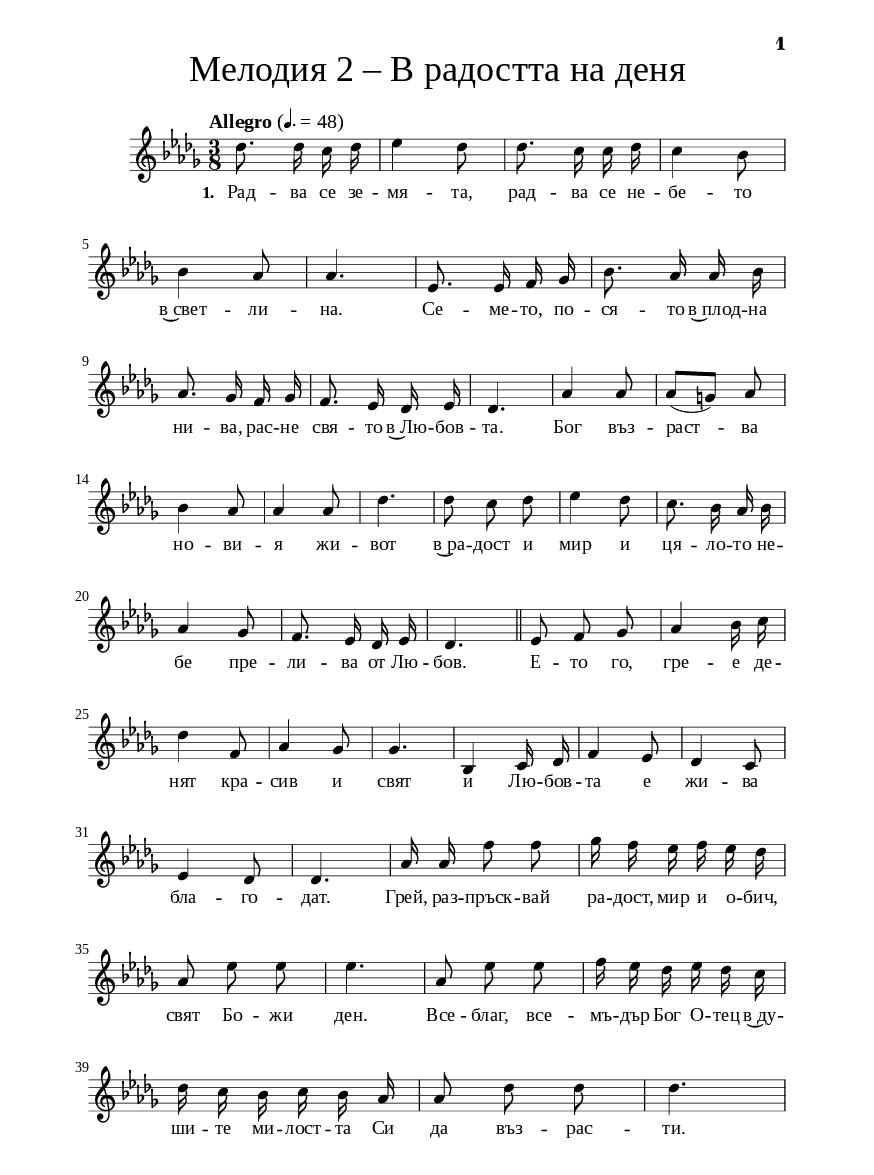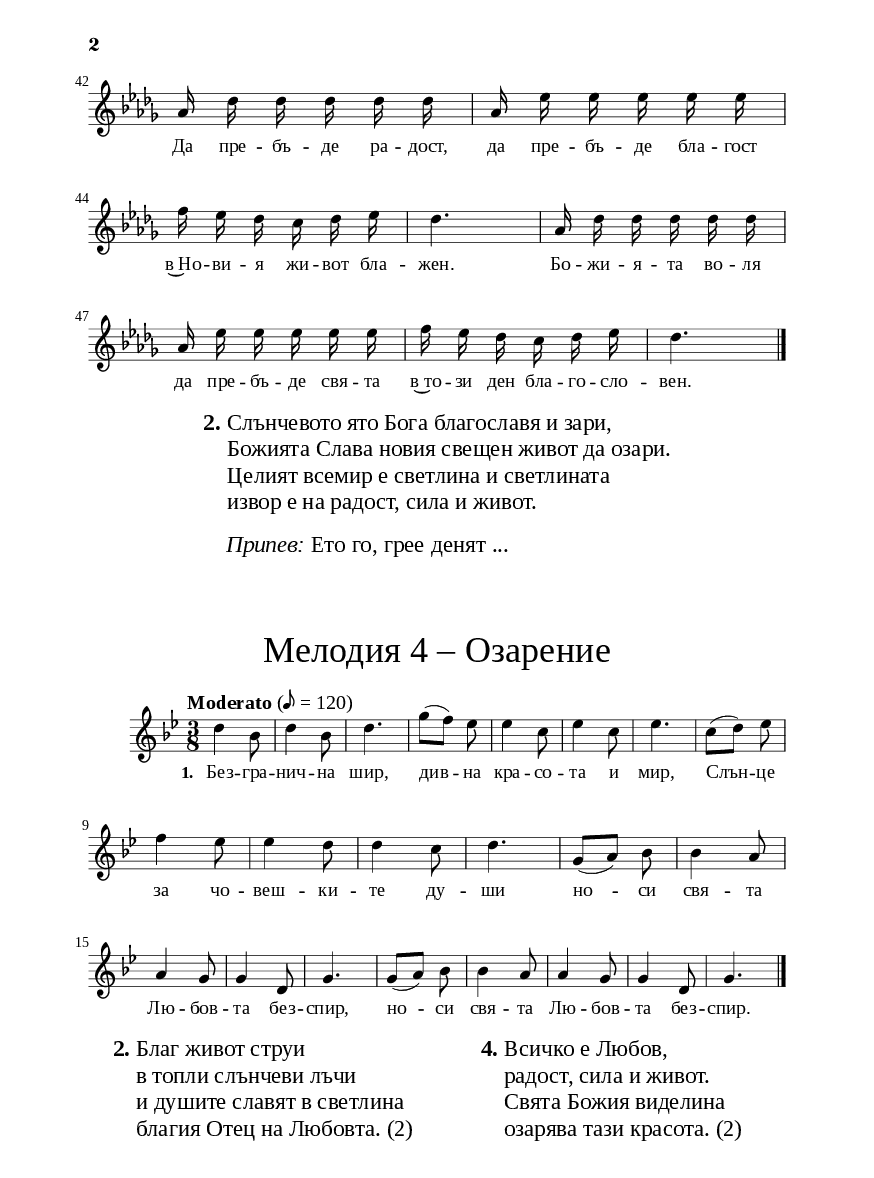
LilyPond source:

\version "2.24.4"

% include paper part and global functions
\include "include/globals.ily"

\bookpart {
  \label #'ref251_1
  \tocItem \markup "Мелодия 2 – В радостта на деня"
  \include "include/bookpart-paper.ily"
  \score {
    \include "include/score-layout.ily"

    \new Voice \absolute {
      \clef treble
      \key des \major
      \time 3/8
      \tempoFunc "Allegro" 4. "48"
      \autoBeamOff
      des''8. des''16 c''16 des''16
      | % 2
      es''4 des''8 | % 3
      des''8. c''16 c''16 des''16
      | % 4
      c''4 bes'8 \break | % 5
      bes'4  as'8 | % 6
      as'4. | % 7
      es'8.  es'16  f'16  ges'16  | % 8
      bes'8.  as'16  as'16 bes'16 \break | % 9
      as'8.  ges'16  f'16  ges'16 |
      f'8.  es'16  des'16  es'16 | % 11
      des'4. | % 12
      as'4  as'8   | % 13
      as'8 [(  g'8 )]  as'8 \break| % 14
      bes'4  as'8  | % 15
      as'4  as'8 | % 16
      des''4.  | % 17
      des''8 c''8 des''8 | % 18
      es''4 des''8 | % 19
      c''8. bes'16  as'16 bes'16 \break |

      as'4  ges'8  | % 21
      f'8.  es'16  des'16  es'16 | % 22
      des'4. \bar "||"
      es'8  f'8  ges'8 | % 24
      as'4 bes'16 c''16 \break | % 25
      des''4  f'8 | % 26
      as'4  ges'8 | % 27
      ges'4. | % 28
      bes4  c'16  des'16   | % 29
      f'4  es'8  |
      des'4  c'8  \break | % 31
      es'4  des'8 | % 32
      des'4. | % 33
      as'16  as'16 f''8 f''8 | % 34
      ges''16 f''16 es''16 f''16
      es''16 des''16 \break  | % 35
      as'8 es''8 es''8 | % 36
      es''4.  | % 37
      as'8 es''8 es''8   | % 38
      f''16 es''16 des''16 es''16
      des''16 c''16 \break| % 39
      des''16 c''16 bes'16 c''16
      bes'16  as'16 |
      as'8 des''8 des''8 | % 41
      des''4. \break | % 42
      as'16 des''16 des''16 des''16
      des''16 des''16  | % 43
      as'16 es''16 es''16 es''16
      es''16 es''16 \break | % 44
      f''16 es''16 des''16 c''16
      des''16 es''16 | % 45
      des''4. | % 46
      as'16 des''16 des''16 des''16
      des''16 des''16 \break | % 47
      as'16 es''16 es''16 es''16
      es''16 es''16 | % 48
      f''16 es''16 des''16 c''16
      des''16 es''16 | % 49
      des''4. \bar "|."
    }

    \addlyrics {
      \set stanza = "1. " Рад -- ва се зе -- мя -- та, рад --
      ва се не -- бе -- то в~свет -- ли
      -- на. Се -- ме -- то, по -- ся -- то
      в~плод -- на ни -- ва, рас -- не
      свя -- то в~Лю -- бов -- та. Бог
      въз -- раст -- ва но -- ви -- я
      жи -- вот в~ра -- дост и мир и
      ця -- ло -- то не -- бе пре -- ли --
      ва от Лю -- бов. Е -- то го, гре --
      е де -- нят кра -- сив и свят и
      Лю -- бов -- та е жи -- ва бла --
      го -- дат. Грей, раз -- пръск -- вай
      ра -- дост, мир и о -- бич, свят
      Бо -- жи ден. Все -- благ, все --
      мъ -- дър Бог О -- тец в~ду -- ши
      -- те ми -- лост -- та Си да въз --
      рас -- ти. Да пре -- бъ -- де ра --
      дост, да пре -- бъ -- де бла --
      гост в~Но -- ви -- я жи -- вот бла
      -- жен. Бо -- жи -- я -- та во -- ля
      да пре -- бъ -- де свя -- та в~то
      -- зи ден бла -- го -- сло -- вен.}

      \header {
        title = \titleFunc #'ref_desc_20 "Мелодия 2 – В радостта на деня" " Melodija 2 – V radostta na denja"
      }

      \midi{}

    } % score


    \markup \abs-fontsize #11  \override #`(baseline-skip . ,bgCoupletBaselineSkip){
      \fill-line {
        \hspace #0.1
        \column {
          \line {
            \bold "2."
            \column {
              "Слънчевото ято Бога благославя и зари,"

              "Божията Слава новия свещен живот да озари."

              "Целият всемир е светлина и светлината"

              "извор е на радост, сила и живот."
            }
          }
          \vspace #1
          \line{ \italic"    Припев:" Ето го, грее денят ...}

        }\hspace #0.1
      }
    }

    \markup \vspace #3

    \label #'ref251_2
    \tocItem \markup "Мелодия 4 – Озарение"
    \score {
      \include "include/score-layout.ily"

      \new Voice \absolute {
        \clef treble
        \key g \minor
        \time 3/8
        \tempoFunc "Moderato" 8 "120"
        \autoBeamOff
        d''4 bes'8 | % 2
        d''4 bes'8 | % 3
        d''4. | % 4
        g''8 ( [ f''8 ) ] es''8 | % 5
        es''4 c''8 | % 6
        es''4 c''8 | % 7
        es''4. | % 8
        c''8 ( [ d''8 ) ] es''8 \break | % 9
        f''4 es''8 |
        es''4 d''8 | % 11
        d''4 c''8 | % 12
        d''4. | % 13
        g'8 ( [  a'8 ) ] bes'8 | % 14
        bes'4  a'8 \break | % 15
        a'4  g'8 | % 16
        g'4  d'8 | % 17
        g'4. | % 18
        g'8 ( [  a'8 ) ] bes'8 | % 19
        bes'4  a'8 |
        a'4  g'8 | % 21
        g'4  d'8 | % 22
        g'4. \bar "|."
      }

      \addlyrics {
        \set stanza = "1. " Без -- гра -- нич -- на шир, див
        -- на кра -- со -- та и мир,
        Слън -- це за чо -- веш -- ки --
        те ду -- ши но -- си свя -- та
        Лю -- бов -- та без -- спир, но --
        си свя -- та Лю -- бов -- та без --
        спир.}

        \header {
          title = \titleFunc #'ref_desc_20 "Мелодия 4 – Озарение" "Melodija – Ozarenie"
        }

        \midi{}

      } % score


      \markup \abs-fontsize #11 \override #`(baseline-skip . ,bgCoupletBaselineSkip) {
        \fill-line {
          \hspace #0.1
          \column {
            \line {
              \bold "2."
              \column {
                "Благ живот струи "
                "в топли слънчеви лъчи "
                "и душите славят в светлина "
                "благия Отец на Любовта. (2)"
              }
            }
          }
          \hspace #0.1
          % adds horizontal spacing between columns
          \column {
            \line {
              \bold "4."
              \column {
                "Всичко е Любов,"
                "радост, сила и живот."
                "Свята Божия виделина "
                "озарява тази красота. (2)"
  }
          }
        }\hspace #0.1
      }
    }
  } % bookpart